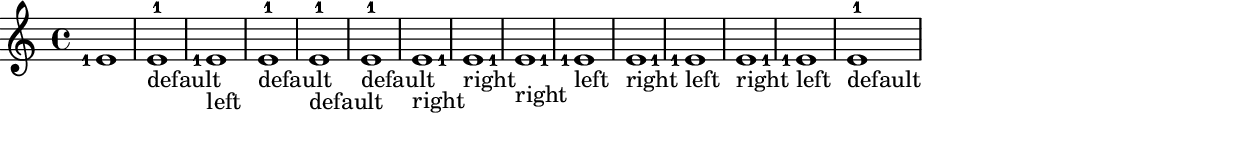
%% Generated by lilypond-book
%% Options: [exampleindent=10.16\mm,indent=0\mm,line-width=160\mm]
\include "lilypond-book-preamble.ly"


% ****************************************************************
% Start cut-&-pastable-section
% ****************************************************************

#(ly:set-option 'eps-box-padding 3.000000)



\paper {
  indent = 0\mm
  line-width = 160\mm
  % offset the left padding, also add 1mm as lilypond creates cropped
  % images with a little space on the right
  line-width = #(- line-width (* mm  3.000000) (* mm 1))
}

\layout {
  
}




% ****************************************************************
% ly snippet:
% ****************************************************************
\sourcefilename "/lilypond-2.23.82/input/regression/unset-once.ly"
\sourcefileline 0
\version "2.19.21"

\header {

  texidoc = "@code{\\once \\unset} should change a context property
value for just one timestep and then return to the previous value."

}
\relative {
  \set fingeringOrientations = #'(left)
  <e'-1>1 |
  \once \unset fingeringOrientations
  <e-1>-"default" |
  <e-1>-"left" |

  \unset fingeringOrientations
  <e-1>-"default" |
  \once\unset fingeringOrientations
  <e-1>-"default" |
  <e-1>-"default" |
  \set Score.fingeringOrientations = #'(right)
  <e-1>-"right"
  \once\unset fingeringOrientations
  <e-1>-"right"
  <e-1>-"right"
  \once\set fingeringOrientations = #'(left)
  <e-1>-"left"
  <e-1>-"right"
  \set fingeringOrientations = #'(left)
  <e-1>-"left"
  \once \unset fingeringOrientations
  <e-1>-"right"
  <e-1>-"left"
  \unset fingeringOrientations
  \set Score.fingeringOrientations = #'(up down)
  <e-1>-"default"
}



% ****************************************************************
% end ly snippet
% ****************************************************************
